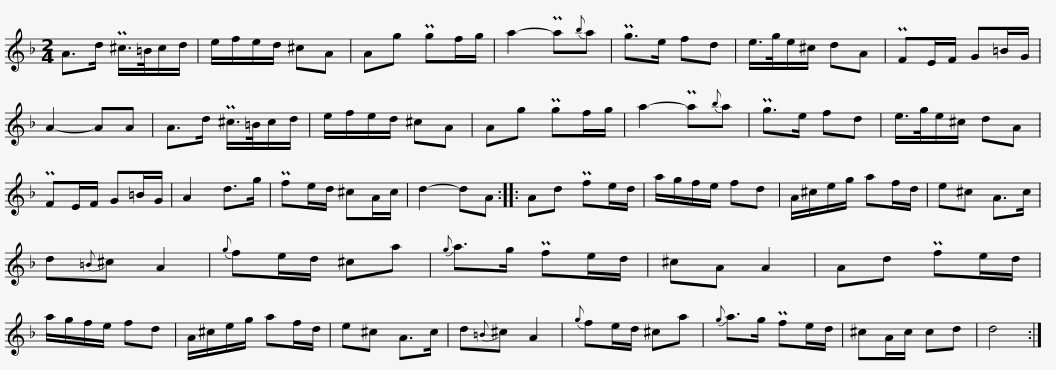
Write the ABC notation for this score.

X:1
L:1/8
M:2/4
I:linebreak $
K:Dmin
V:1 treble
V:1
 A>d P^c/>=B/c/d/ | e/f/e/d/ ^cA | Ag Pgf/g/ | a2- Pa{b}a | Pg>e fd | %5
 e/>g/e/^c/ dA | PFE/F/ G=B/G/ | A2- AA |$ A>d P^c/>=B/c/d/ | e/f/e/d/ ^cA | %10
 Ag Pgf/g/ | a2- Pa{b}a | Pg>e fd | e/>g/e/^c/ dA | PFE/F/ G=B/G/ | %15
 A2 d>g |$ Pfe/d/ ^cA/c/ | d2- dA :: Ad Pfe/d/ | a/g/f/e/ fd | %20
 A/^c/e/g/ af/d/ | e^c A>c | d{=B}^c A2 |${g} fe/d/ ^ca |{g} a>g Pfe/d/ | %25
 ^cA A2 | Ad Pfe/d/ | a/g/f/e/ fd | A/^c/e/g/ af/d/ | e^c A>c | %30
 d{=B}^c A2 |${g} fe/d/ ^ca |{g} a>g Pfe/d/ | ^cA/c/ cd | d4 :| %35
